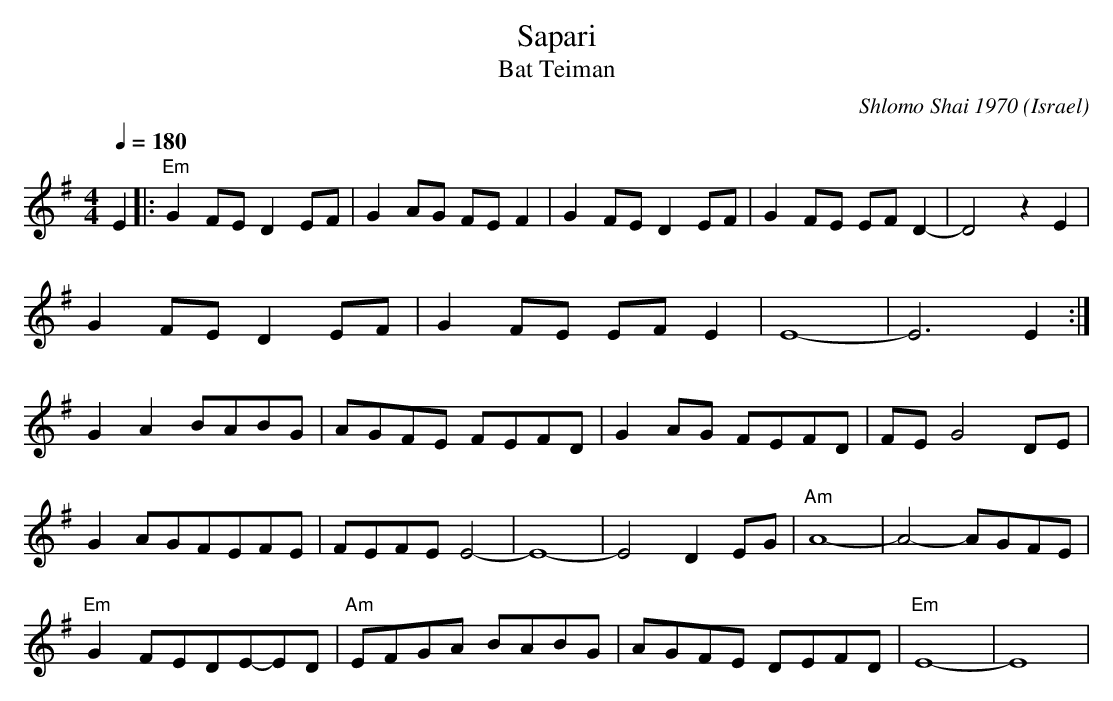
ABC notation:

X:1
T: Sapari
T: Bat Teiman
O: Israel
C: Shlomo Shai 1970
M: 4/4
L: 1/8
K: Em
Q: 1/4=180
E2|:"Em"G2 FE D2EF|G2 AG FE F2| G2 FE D2 EF| G2 FE EF D2-|D4 z2 E2|
G2 FE D2EF|G2 FE EF E2|E8-|E6 E2:|
G2A2 BABG|AGFE FEFD|G2AG FEFD|FE G4DE|
G2 AGFEFE|FEFE E4-|E8-|E4 D2EG|"Am"A8-|A4- AGFE|
"Em"G2 FEDE-ED|"Am"EFGA BABG|AGFE DEFD|"Em"E8-|E8|
